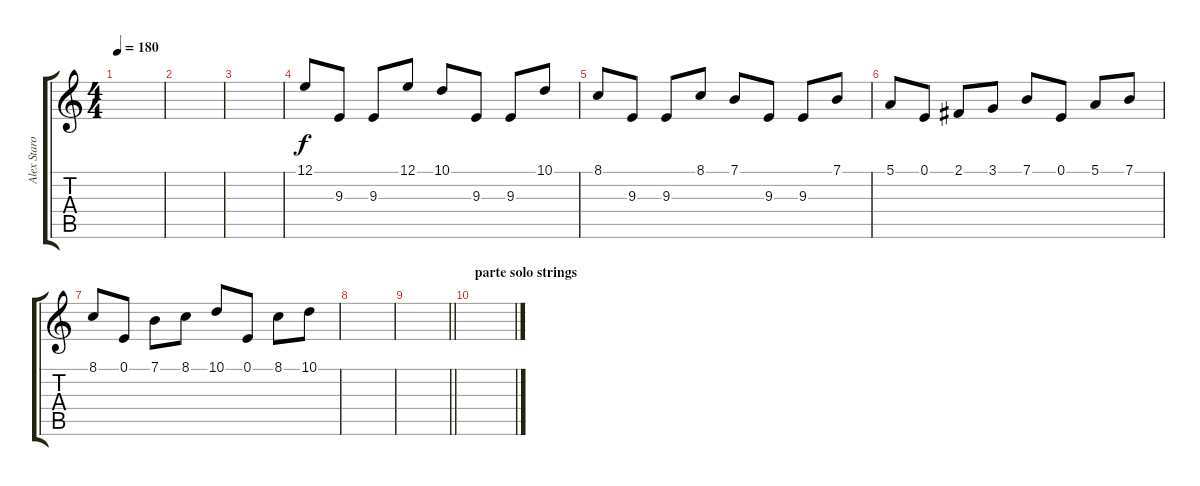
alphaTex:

\track ("Alex Staropoli" "Alex Staro") {instrument harpsichord}
\staff {score tabs}
\tuning (E4 B3 G3 D3 A2 E2) {hide}
\ts (4 4)
\tempo 180
\clef g2
\ks c
|
|
|
12.1.8 9.3.8 9.3.8 12.1.8 10.1.8 9.3.8 9.3.8 10.1.8 |
8.1.8 9.3.8 9.3.8 8.1.8 7.1.8 9.3.8 9.3.8 7.1.8 |
5.1.8 0.1.8 2.1.8 3.1.8 7.1.8 0.1.8 5.1.8 7.1.8 |
8.1.8 0.1.8 7.1.8 8.1.8 10.1.8 0.1.8 8.1.8 10.1.8 |
|
\barLineRight lightlight
|
\section ("" "parte solo strings")
